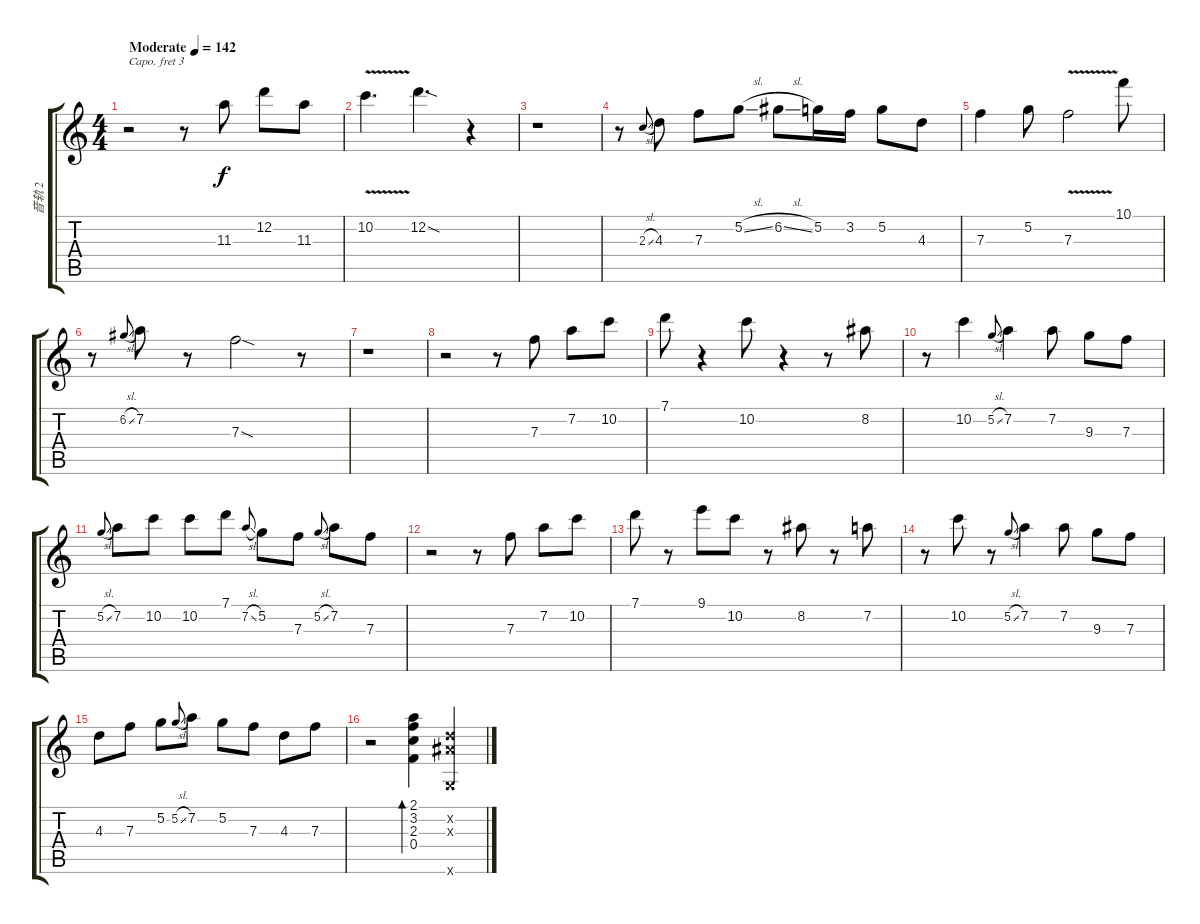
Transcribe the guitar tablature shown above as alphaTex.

\track ("音轨 2" "音轨 2") {instrument acousticguitarsteel}
\staff {score tabs}
\capo 3
\tuning (E4 B3 G3 D3 A2 E2) {hide}
\ts (4 4)
\tempo (142 "Moderate")
\clef g2
\ks c
r.2{dy f instrument acousticguitarsteel} r.8 11.3.8 12.2.8 11.3.8 |
10.2{v}.4{d} 12.2{sod}.4{d} r.4 |
r.1 |
r.8 2.3{sl}.8{gr onbeat} 4.3.8 7.3.8 5.2{sl}.8 6.2{sl}.8 5.2.16 3.2.16 5.2.8 4.3.8 |
7.3.4 5.2.8 7.3{v}.2 10.1.8 |
r.8 6.2{sl}.8{gr onbeat} 7.2.8 r.8 7.3{sod}.2 r.8 |
r.1 |
r.2 r.8 7.3.8 7.2.8 10.2.8 |
7.1.8 r.4 10.2.8 r.4 r.8 8.2.8 |
r.8 10.2.4 5.2{sl}.8{gr onbeat} 7.2.4 7.2.8 9.3.8 7.3.8 |
5.2{sl}.8{gr onbeat} 7.2.8 10.2.8 10.2.8 7.1.8 7.2{sl}.8{gr onbeat} 5.2.8 7.3.8 5.2{sl}.8{gr onbeat} 7.2.8 7.3.8 |
r.2 r.8 7.3.8 7.2.8 10.2.8 |
7.1.8 r.8 9.1.8 10.2.8 r.8 8.2.8 r.8 7.2.8 |
r.8 10.2.8 r.8 5.2{sl}.8{gr onbeat} 7.2.4 7.2.8 9.3.8 7.3.8 |
4.3.8 7.3.8 5.2.8 5.2{sl}.8{gr onbeat} 7.2.8 5.2.8 7.3.8 4.3.8 7.3.8 |
r.2 (2.1 3.2 2.3 0.4).4{bd 60} (0.2{x} 0.3{x} 0.6{x}).4
